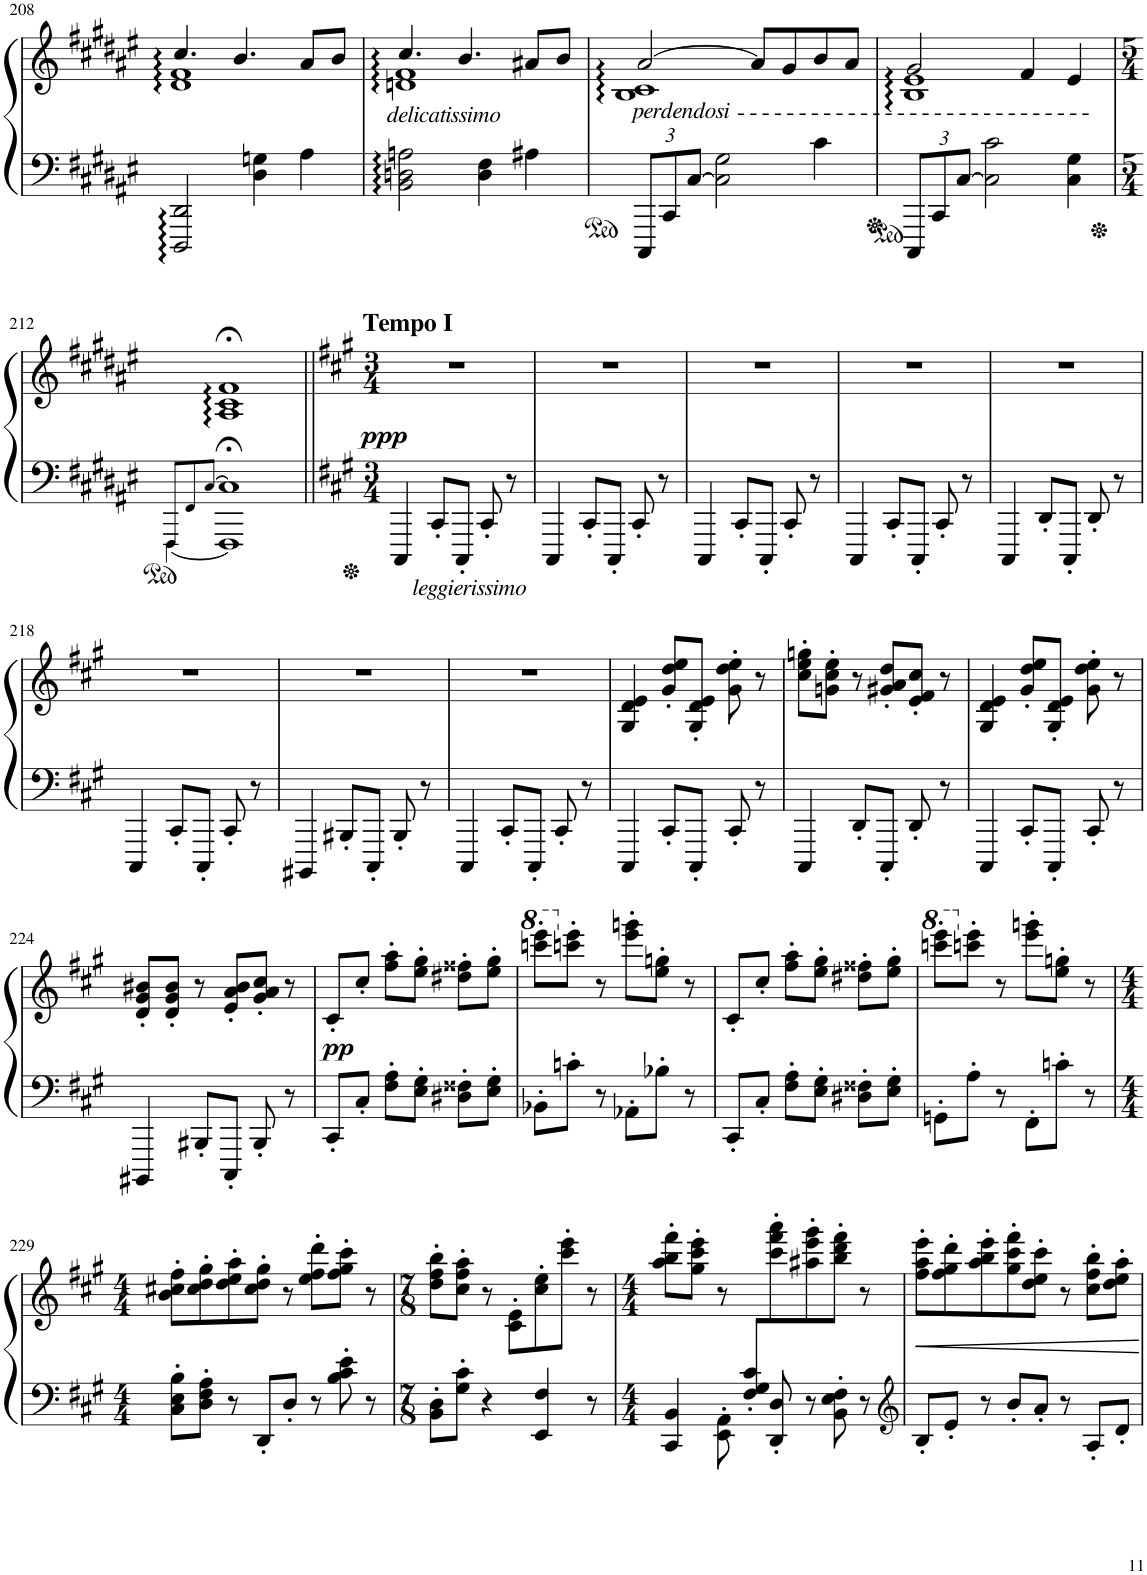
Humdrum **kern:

**kern	**kern	**dynam
*part1	*part1	*part1
*staff2	*staff1	*staff1/2
*I"Piano	*	*
*I'Pno.	*	*
!!LO:PB:g=z
*clefF4	*clefG2	*
*k[f#c#g#d#a#e#]	*k[f#c#g#d#a#e#]	*
*M4/4	*M4/4	*
=208	=208	=208
*	*^	*
2DDD#/:: 2DD#/::	4.cc#/	1d# 1f# 1cc#	.
.	4.b/	.	.
4D#\ 4Gn\	.	.	.
4A#\	8a#/L	.	.
.	8b/J	.	.
=209	=209	=209	=209
!	!LO:TX:b:i:t=delicatissimo	!	!
2BB\:: 2Dn\:: 2An\::	4.cc#/	1dn 1f# 1cc#	.
.	4.b/	.	.
4D\ 4F#\	.	.	.
4A#X\	8a#X/L	.	.
.	8b/J	.	.
=210	=210	=210	=210
*Xbrackettup	*	*	*
!	!LO:TX:b:i:t=perdendosi	!	!
12CCC#/L	[2a#/	1B 1c# 1a#	.
12CC#/	.	.	.
[12C#/J	.	.	.
2C#\] 2G#\	.	.	.
.	8a#/L]	.	.
.	8g#/	.	.
4c#\	8b/	.	.
.	8a#/J	.	.
=211	=211	=211	=211
12CCC#/L	2g#/	1B 1e# 1g#	.
12CC#/	.	.	.
[12C#/J	.	.	.
2C#\] 2c#\	.	.	.
.	4f#/	.	.
4C#\ 4G#\	4e#/	.	.
*	*v	*v	*
!!LO:LB:g=z
=212	=212	=212
*M5/4	*M5/4	*
*^	*	*
[<12FFF#!/L	4FFF#!\	4ryy	.
12FF#!/	.	.	.
[12C#!/J	.	.	.
1C#]	1FFF#;<]	1A#;< 1c#;< 1f#;<	.
*v	*v	*	*
=213||	=213||	=213||
*k[f#c#g#]	*k[f#c#g#]	*
*M3/4	*M3/4	*
*^	*	*
!	!	!LO:TX:a:B:t=Tempo I	!
!LO:TX:b:i:t=leggierissimo	!	!	!
!	!	!	!LO:DY:a=2
*v	*v	*	*
4CCC#/	2.r	ppp
8CC#'/L	.	.
8CCC#'/J	.	.
8CC#'/	.	.
8r	.	.
=214	=214	=214
4CCC#/	2.r	.
8CC#'/L	.	.
8CCC#'/J	.	.
8CC#'/	.	.
8r	.	.
=215	=215	=215
4CCC#/	2.r	.
8CC#'/L	.	.
8CCC#'/J	.	.
8CC#'/	.	.
8r	.	.
=216	=216	=216
4CCC#/	2.r	.
8CC#'/L	.	.
8CCC#'/J	.	.
8CC#'/	.	.
8r	.	.
=217	=217	=217
4CCC#/	2.r	.
8DD'/L	.	.
8CCC#'/J	.	.
8DD'/	.	.
8r	.	.
!!LO:LB:g=z
=218	=218	=218
4CCC#/	2.r	.
8CC#'/L	.	.
8CCC#'/J	.	.
8CC#'/	.	.
8r	.	.
=219	=219	=219
4BBBB#X/	2.r	.
8BBB#X'/L	.	.
8CCC#'/J	.	.
8BBB#'/	.	.
8r	.	.
=220	=220	=220
4CCC#/	2.r	.
8CC#'/L	.	.
8CCC#'/J	.	.
8CC#'/	.	.
8r	.	.
=221	=221	=221
4CCC#/	4G#/ 4d/ 4e/	.
8CC#'/L	8g#/' 8dd/' 8ee/'L	.
8CCC#'/J	8G#/' 8d/' 8e/'J	.
8CC#'/	8g#\' 8dd\' 8ee\'	.
8r	8r	.
=222	=222	=222
4CCC#/	8cc#\' 8ee\' 8ggn\'L	.
.	8gn\' 8cc#\' 8ee\'J	.
8DD'/L	8r	.
8CCC#'/J	8g#X/' 8a/' 8dd/'L	.
8DD'/	8e/' 8f#/' 8cc#/'J	.
8r	8r	.
=223	=223	=223
4CCC#/	4G#/ 4d/ 4e/	.
8CC#'/L	8g#/' 8dd/' 8ee/'L	.
8CCC#'/J	8G#/' 8d/' 8e/'J	.
8CC#'/	8g#\' 8dd\' 8ee\'	.
8r	8r	.
!!LO:LB:g=z
=224	=224	=224
4BBBB#X/	8d/' 8g#/' 8b#X/'L	.
.	8d/' 8g#/' 8b#/'J	.
8BBB#X'/L	8r	.
8CCC#'/J	8e/' 8a/' 8b#/'L	.
8BBB#'/	8g#/' 8a/' 8cc#/'J	.
8r	8r	.
=225	=225	=225
!	!	!LO:DY:b
8CC#'/L	8c#'/L	pp
8C#'/J	8cc#'/J	.
8F#\' 8A\'L	8ff#\' 8aa\'L	.
8E\' 8G#\'J	8ee\' 8gg#\'J	.
8D#X\' 8F##X\'L	8dd#X\' 8ff##X\'L	.
8E\' 8G#\'J	8ee\' 8gg#\'J	.
=226	=226	=226
*	*8va	*
8BB-X'\L	8ccccn\' 8eeee\'L	.
*	*X8va	*
8cn'\J	8cccn\' 8eee\'J	.
8r	8r	.
8AA-X'\L	8eee\' 8gggn\'L	.
8B-X'\J	8ee\' 8ggn\'J	.
8r	8r	.
=227	=227	=227
8CC#'/L	8c#'/L	.
8C#'/J	8cc#'/J	.
8F#\' 8A\'L	8ff#\' 8aa\'L	.
8E\' 8G#\'J	8ee\' 8gg#\'J	.
8D#X\' 8F##X\'L	8dd#X\' 8ff##X\'L	.
8E\' 8G#\'J	8ee\' 8gg#\'J	.
=228	=228	=228
*	*8va	*
8GGn'\L	8ccccn\' 8eeee\'L	.
*	*X8va	*
8A'\J	8cccn\' 8eee\'J	.
8r	8r	.
8FF#'\L	8eee\' 8gggn\'L	.
8cn'\J	8ee\' 8ggn\'J	.
8r	8r	.
!!LO:LB:g=z
=229	=229	=229
*M4/4	*M4/4	*
8C#\' 8E\' 8B\'L	8b\' 8cc#X\' 8ff#\'L	.
8D\' 8F#\' 8A\'J	8cc#\' 8dd\' 8gg#\'	.
8r	8dd\' 8ee\' 8aa\'	.
8DD'/L	8cc#\' 8dd\' 8gg#\'J	.
8D'/J	8r	.
8r	8ee\' 8ff#\' 8ddd\'L	.
8B\' 8c#\' 8e\'	8ff#\' 8gg#\' 8ccc#\'J	.
8r	8r	.
=230	=230	=230
*M7/8	*M7/8	*
8BB\' 8D\'L	8dd\' 8ff#\' 8bb\'L	.
8G#\' 8c#\'J	8cc#\' 8ff#\' 8aa\'J	.
4r	8r	.
.	8c#\' 8e\'L	.
4EE/ 4F#/	8cc#\' 8ee\'	.
.	8ccc#\' 8eee\'J	.
8r	8r	.
=231	=231	=231
*M4/4	*M4/4	*
*^	*	*
4.ryy	4CC#/ 4BB/	8aa\' 8bb\' 8fff#\'L	.
.	.	8gg#\' 8ccc#\' 8eee\'J	.
.	8EE\' 8AA\'	8r	.
8F#/' 8G#/' 8c#/'L	8ryy	8ryy	.
2ryy	8DD/' 8D/'	8ccc#\'> 8fff#\'> 8aaa\'>	.
.	8r	8aa#X\'> 8eee\'> 8ggg#\'>	.
.	8BB\' 8E\' 8F#\'	8bb\'> 8ddd\'> 8fff#\'>J	.
.	8r	8r	.
*v	*v	*	*
=232	=232	=232
*clefG2	*	*
8B'/L	8ff#\' 8aa\' 8eee\'L	.
8e'/J	8ff#\' 8gg#\' 8ddd\'	.
8r	8aa\' 8bb\' 8eee\'	.
8b'/L	8gg#\' 8ccc#\' 8fff#\'	.
8a'/J	8dd\' 8ee\' 8ccc#\'J	.
8r	8r	.
8A'/L	8cc#\' 8ff#\' 8bb\'L	.
8d'/J	8dd\' 8ee\' 8aa\'J	.
=	=	=
*-	*-	*-
